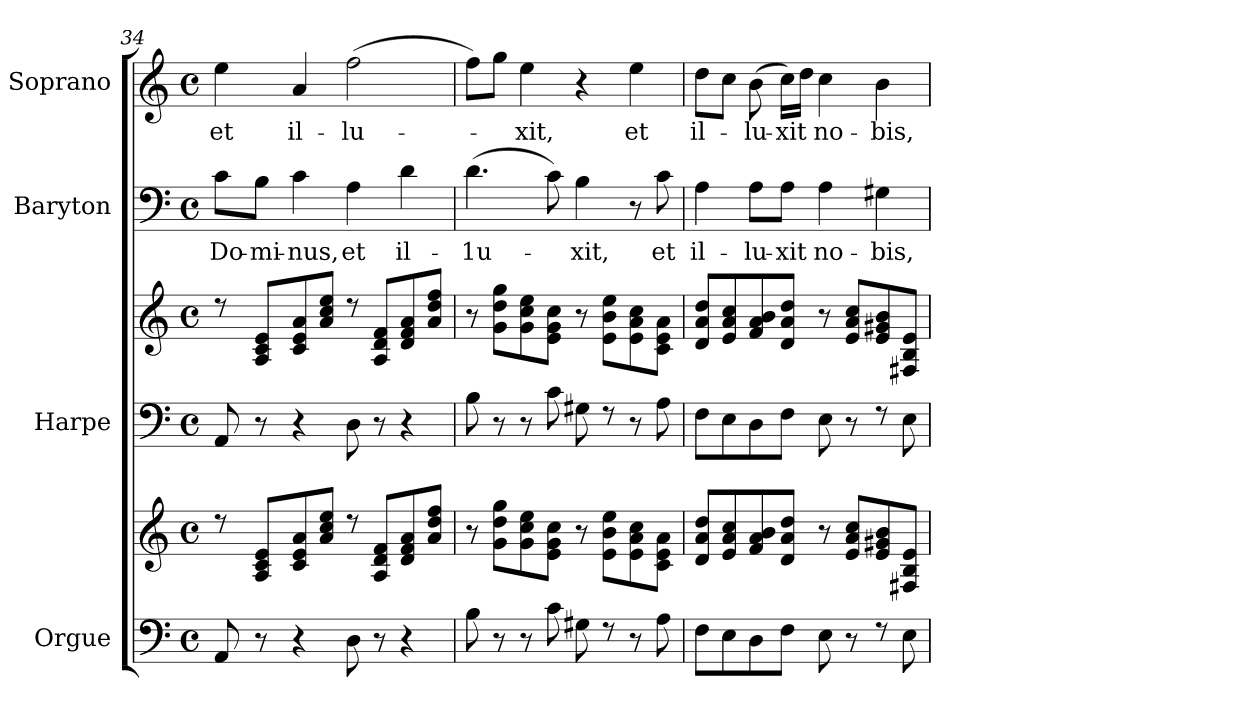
**kern	**kern	**kern	**kern	**kern	**text	**kern	**text
*part4	*part4	*part3	*part3	*part2	*part2	*part1	*part1
*staff6	*staff5	*staff4	*staff3	*staff2	*staff2	*staff1	*staff1
*I"Orgue	*	*I"Harpe	*	*I"Baryton	*	*I"Soprano	*
*I'Org.	*	*I'Hrp.	*	*I'Bar.	*	*I'S.	*
*clefF4	*clefG2	*clefF4	*clefG2	*clefF4	*	*clefG2	*
*k[]	*k[]	*k[]	*k[]	*k[]	*	*k[]	*
*M4/4	*M4/4	*M4/4	*M4/4	*M4/4	*	*M4/4	*
*met(c)	*met(c)	*met(c)	*met(c)	*met(c)	*	*met(c)	*
=34	=34	=34	=34	=34	=34	=34	=34
!	!	!	!	!	!LO:LY:b	!	!LO:LY:b
8AA/	8rdd	8AA/	8rdd	8c\L	Do-	4ee\	et
!	!	!	!	!	!LO:LY:b	!	!
8r	8A/ 8c/ 8e/L	8r	8A/ 8c/ 8e/L	8B\J	-mi-	.	.
!	!	!	!	!	!LO:LY:b	!	!LO:LY:b
4r	8c/ 8e/ 8a/	4r	8c/ 8e/ 8a/	4c\	-nus,	4a/	il-
.	8a/ 8cc/ 8ee/J	.	8a/ 8cc/ 8ee/J	.	.	.	.
!	!	!	!	!	!LO:LY:b	!	!LO:LY:b
8D\	8rdd	8D\	8rdd	4A\	et	(>2ff\	-lu-
8r	8A/ 8d/ 8f/L	8r	8A/ 8d/ 8f/L	.	.	.	.
!	!	!	!	!	!LO:LY:b	!	!
4r	8d/ 8f/ 8a/	4r	8d/ 8f/ 8a/	4d\	il-	.	.
.	8a/ 8dd/ 8ff/J	.	8a/ 8dd/ 8ff/J	.	.	.	.
!!LO:LB:g=z
=35	=35	=35	=35	=35	=35	=35	=35
!	!	!	!	!	!LO:LY:b	!	!
8B\	8r	8B\	8r	(>4.d\	1u-	8ff\L)	.
8r	8g\ 8dd\ 8gg\L	8r	8g\ 8dd\ 8gg\L	.	.	8gg\J	.
!	!	!	!	!	!	!	!LO:LY:b
8r	8g\ 8cc\ 8ee\	8r	8g\ 8cc\ 8ee\	.	.	4ee\	-xit,
8c\	8e\ 8g\ 8cc\J	8c\	8e\ 8g\ 8cc\J	8c\)	.	.	.
!	!	!	!	!	!LO:LY:b	!	!
8G#X\	8r	8G#X\	8r	4B\	-xit,	4r	.
8rF	8e\ 8b\ 8ee\L	8rF	8e\ 8b\ 8ee\L	.	.	.	.
!	!	!	!	!	!	!	!LO:LY:b
8r	8e\ 8a\ 8cc\	8r	8e\ 8a\ 8cc\	8r	.	4ee\	et
!	!	!	!	!	!LO:LY:b	!	!
8A\	8c\ 8e\ 8a\J	8A\	8c\ 8e\ 8a\J	8c\	et	.	.
=36	=36	=36	=36	=36	=36	=36	=36
!	!	!	!	!	!LO:LY:b	!	!LO:LY:b
8F\L	8d/ 8a/ 8dd/L	8F\L	8d/ 8a/ 8dd/L	4A\	il-	8dd\L	il-
8E\	8e/ 8a/ 8cc/	8E\	8e/ 8a/ 8cc/	.	.	8cc\J	.
!	!	!	!	!	!LO:LY:b	!	!LO:LY:b
8D\	8f/ 8a/ 8b/	8D\	8f/ 8a/ 8b/	8A\L	-lu-	(<8b\	-lu-
!	!	!	!	!	!LO:LY:b	!	!LO:LY:b
8F\J	8d/ 8a/ 8dd/J	8F\J	8d/ 8a/ 8dd/J	8A\J	-xit	16cc\LL)	-xit
.	.	.	.	.	.	16dd\JJ	.
!	!	!	!	!	!LO:LY:b	!	!LO:LY:b
8E\	8r	8E\	8r	4A\	no-	4cc\	no-
8r	8e/ 8a/ 8cc/L	8r	8e/ 8a/ 8cc/L	.	.	.	.
!	!	!	!	!	!LO:LY:b	!	!LO:LY:b
8rF	8e/ 8g#X/ 8b/	8rF	8e/ 8g#X/ 8b/	4G#X\	-bis,	4b\	-bis,
8E\	8F#X/ 8B/ 8e/J	8E\	8F#X/ 8B/ 8e/J	.	.	.	.
=	=	=	=	=	=	=	=
*-	*-	*-	*-	*-	*-	*-	*-
